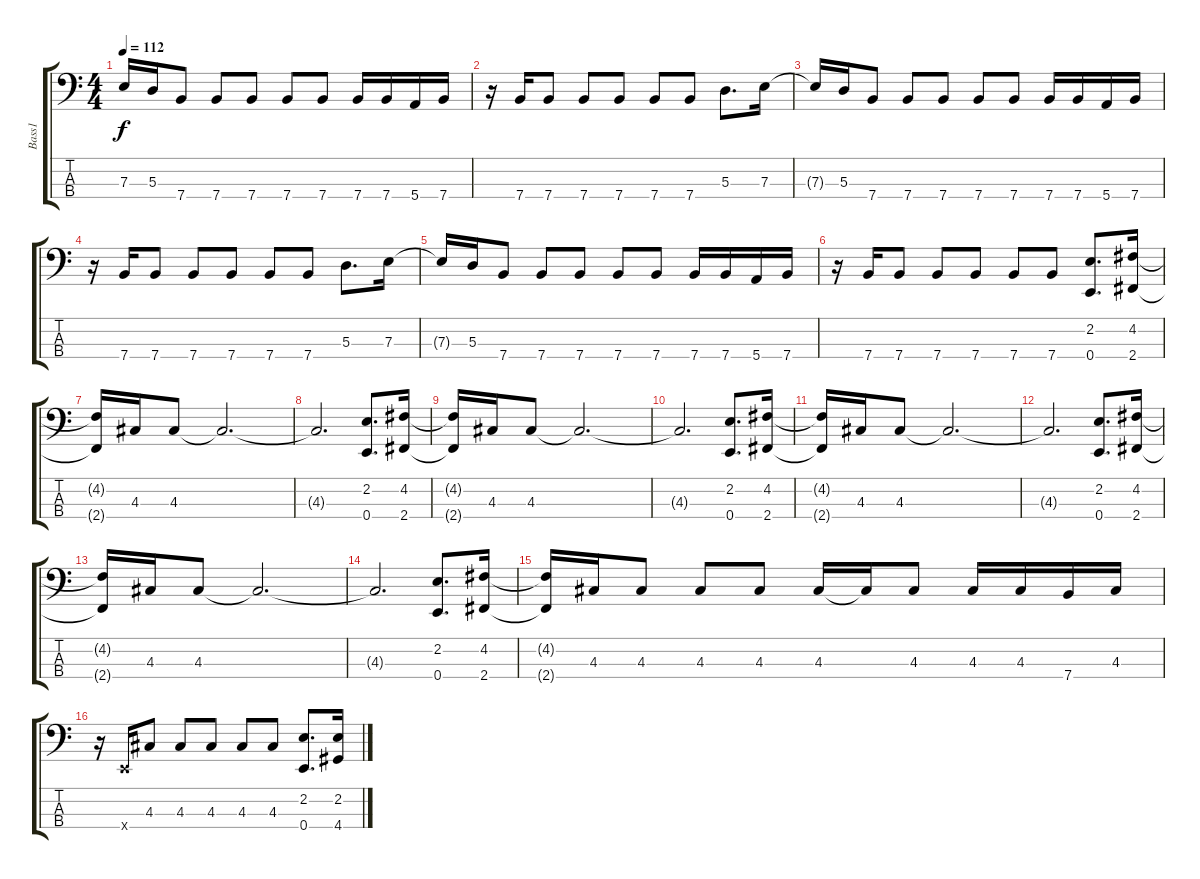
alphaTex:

\track ("Bass1" "Bass1") {instrument slapbass1}
\staff {score tabs}
\tuning (G2 D2 A1 E1) {hide}
\ts (4 4)
\tempo 112
\clef f4
\ks c
7.3{t}.16{dy f} 5.3.16 7.4.8 7.4.8 7.4.8 7.4.8 7.4.8 7.4.16 7.4.16 5.4.16 7.4.16 |
r.16 7.4.16 7.4.8 7.4.8 7.4.8 7.4.8 7.4.8 5.3.8{d} 7.3.16 |
7.3{t}.16 5.3.16 7.4.8 7.4.8 7.4.8 7.4.8 7.4.8 7.4.16 7.4.16 5.4.16 7.4.16 |
r.16 7.4.16 7.4.8 7.4.8 7.4.8 7.4.8 7.4.8 5.3.8{d} 7.3.16 |
7.3{t}.16 5.3.16 7.4.8 7.4.8 7.4.8 7.4.8 7.4.8 7.4.16 7.4.16 5.4.16 7.4.16 |
r.16 7.4.16 7.4.8 7.4.8 7.4.8 7.4.8 7.4.8 (2.2 0.4).8{d} (4.2 2.4).16 |
(4.2{t} 2.4{t}).16 4.3.16 4.3.8 4.3{t}.2{d} |
4.3{t}.2{d} (2.2 0.4).8{d} (4.2 2.4).16 |
(4.2{t} 2.4{t}).16 4.3.16 4.3.8 4.3{t}.2{d} |
4.3{t}.2{d} (2.2 0.4).8{d} (4.2 2.4).16 |
(4.2{t} 2.4{t}).16 4.3.16 4.3.8 4.3{t}.2{d} |
4.3{t}.2{d} (2.2 0.4).8{d} (4.2 2.4).16 |
(4.2{t} 2.4{t}).16 4.3.16 4.3.8 4.3{t}.2{d} |
4.3{t}.2{d} (2.2 0.4).8{d} (4.2 2.4).16 |
(4.2{t} 2.4{t}).16 4.3.16 4.3.8 4.3.8 4.3.8 4.3.16 4.3{t}.16 4.3.8 4.3.16 4.3.16 7.4.16 4.3.16 |
r.16 0.4{x}.16 4.3.8 4.3.8 4.3.8 4.3.8 4.3.8 (2.2 0.4).8{d} (2.2 4.4).16
